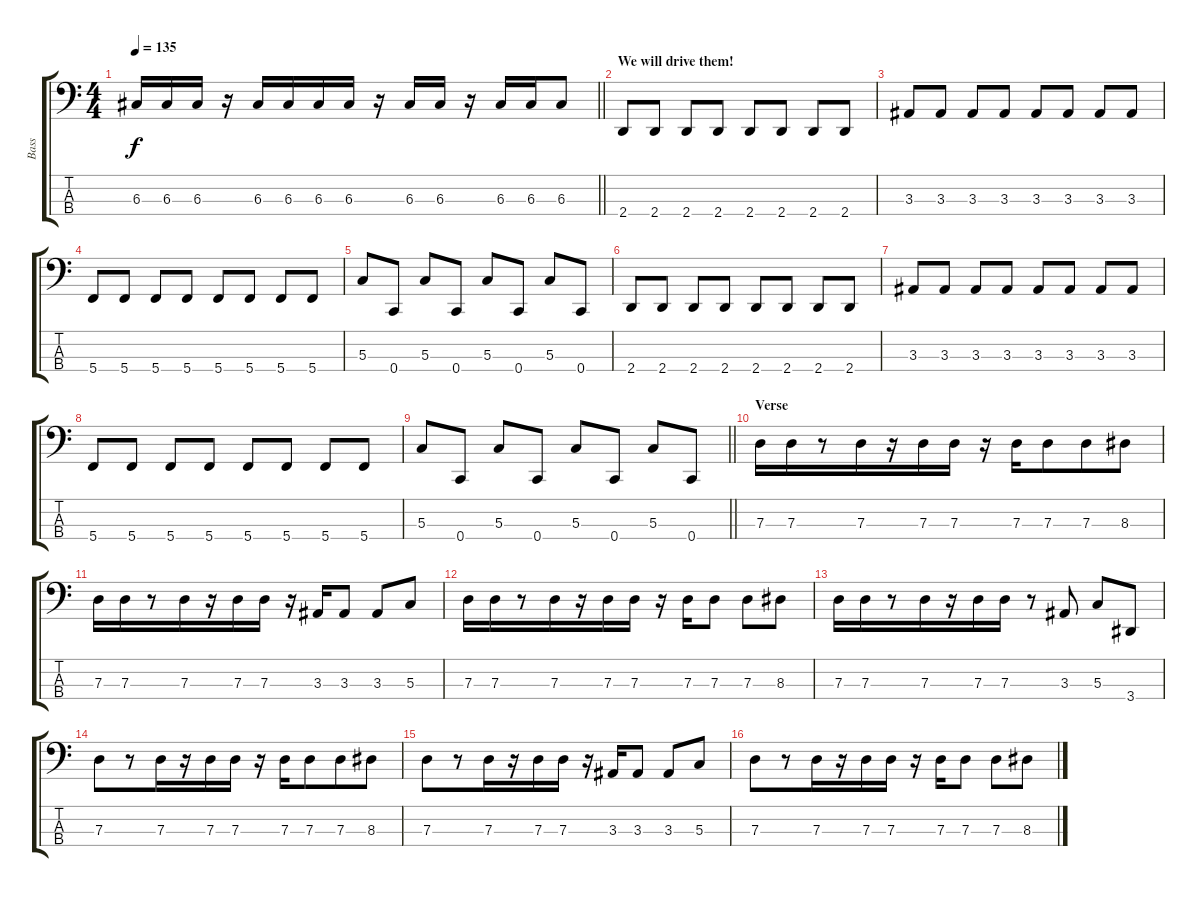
\track ("Bass" "Bass") {instrument electricbassfinger}
\staff {score tabs}
\tuning (F2 C2 G1 C1) {hide}
\ts (4 4)
\tempo 135
\clef f4
\barLineRight lightlight
\ks aminor
6.3.16{dy f beam merge} 6.3.16 6.3.16 r.16 6.3.16 6.3.16 6.3.16 6.3.16 r.16{beam merge} 6.3.16 6.3.16 r.16{beam merge} 6.3.16{beam merge} 6.3.16 6.3.8 |
\section ("" "We will drive them!")
2.4.8 2.4.8 2.4.8 2.4.8 2.4.8 2.4.8 2.4.8 2.4.8 |
3.3.8 3.3.8 3.3.8 3.3.8 3.3.8 3.3.8 3.3.8 3.3.8 |
5.4.8 5.4.8 5.4.8 5.4.8 5.4.8 5.4.8 5.4.8 5.4.8 |
5.3.8 0.4.8 5.3.8 0.4.8 5.3.8 0.4.8 5.3.8 0.4.8 |
2.4.8 2.4.8 2.4.8 2.4.8 2.4.8 2.4.8 2.4.8 2.4.8 |
3.3.8 3.3.8 3.3.8 3.3.8 3.3.8 3.3.8 3.3.8 3.3.8 |
5.4.8 5.4.8 5.4.8 5.4.8 5.4.8 5.4.8 5.4.8 5.4.8 |
\barLineRight lightlight
5.3.8 0.4.8 5.3.8 0.4.8 5.3.8 0.4.8 5.3.8 0.4.8 |
\section ("" "Verse")
7.3.16 7.3.16{beam merge} r.8 7.3.16 r.16 7.3.16 7.3.16 r.16{beam merge} 7.3.16 7.3.8{beam merge} 7.3.8 8.3.8 |
7.3.16 7.3.16{beam merge} r.8 7.3.16 r.16 7.3.16 7.3.16 r.16 3.3.16 3.3.8 3.3.8 5.3.8 |
7.3.16 7.3.16{beam merge} r.8 7.3.16 r.16 7.3.16 7.3.16 r.16 7.3.16 7.3.8 7.3.8 8.3.8 |
7.3.16 7.3.16{beam merge} r.8 7.3.16 r.16 7.3.16 7.3.16 r.8 3.3.8 5.3.8{beam merge} 3.4.8 |
7.3.8{beam merge} r.8 7.3.16 r.16 7.3.16 7.3.16 r.16{beam merge} 7.3.16 7.3.8{beam merge} 7.3.8 8.3.8 |
7.3.8{beam merge} r.8 7.3.16 r.16 7.3.16 7.3.16 r.16 3.3.16 3.3.8 3.3.8 5.3.8 |
7.3.8{beam merge} r.8 7.3.16 r.16 7.3.16 7.3.16 r.16 7.3.16 7.3.8 7.3.8 8.3.8
